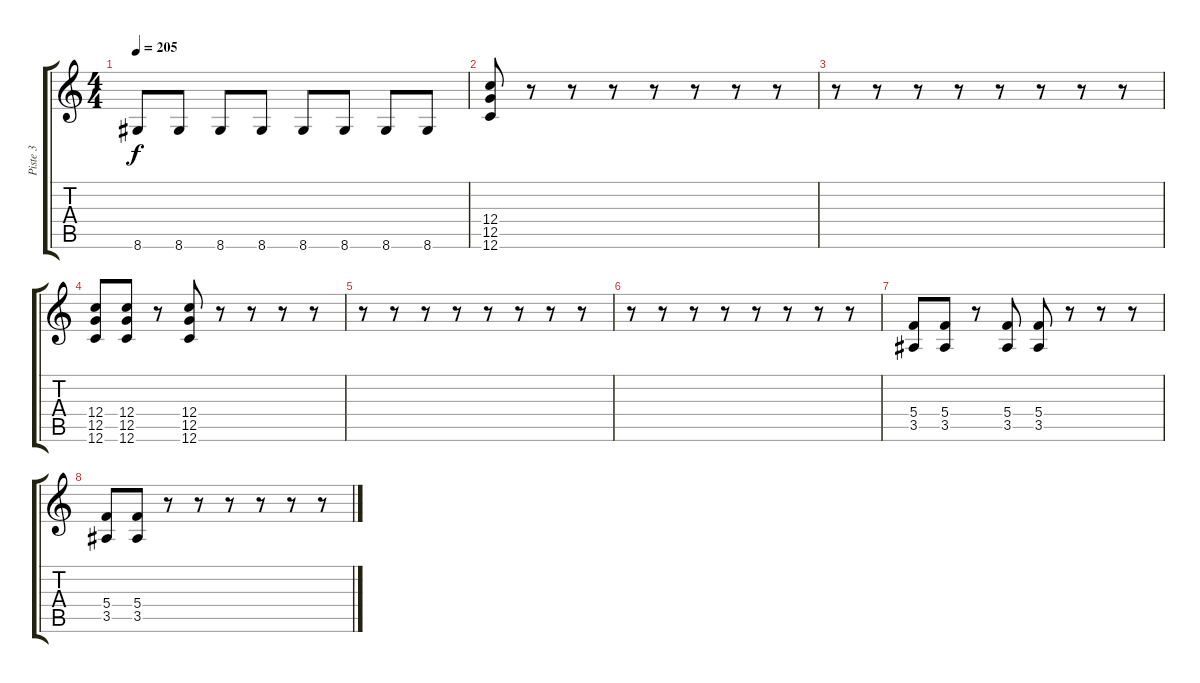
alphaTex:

\track ("Piste 3" "Piste 3") {instrument distortionguitar}
\staff {score tabs}
\tuning (D4 A3 F3 C3 G2 C2) {hide}
\ts (4 4)
\tempo 205
\clef g2
\ks c
8.6.8{dy f} 8.6.8 8.6.8 8.6.8 8.6.8 8.6.8 8.6.8 8.6.8 |
(12.4 12.5 12.6).8 r.8 r.8 r.8 r.8 r.8 r.8 r.8 |
r.8 r.8 r.8 r.8 r.8 r.8 r.8 r.8 |
(12.4 12.5 12.6).8 (12.4 12.5 12.6).8 r.8 (12.4 12.5 12.6).8 r.8 r.8 r.8 r.8 |
r.8 r.8 r.8 r.8 r.8 r.8 r.8 r.8 |
r.8 r.8 r.8 r.8 r.8 r.8 r.8 r.8 |
(5.4 3.5).8 (5.4 3.5).8 r.8 (5.4 3.5).8 (5.4 3.5).8 r.8 r.8 r.8 |
(5.4 3.5).8 (5.4 3.5).8 r.8 r.8 r.8 r.8 r.8 r.8
